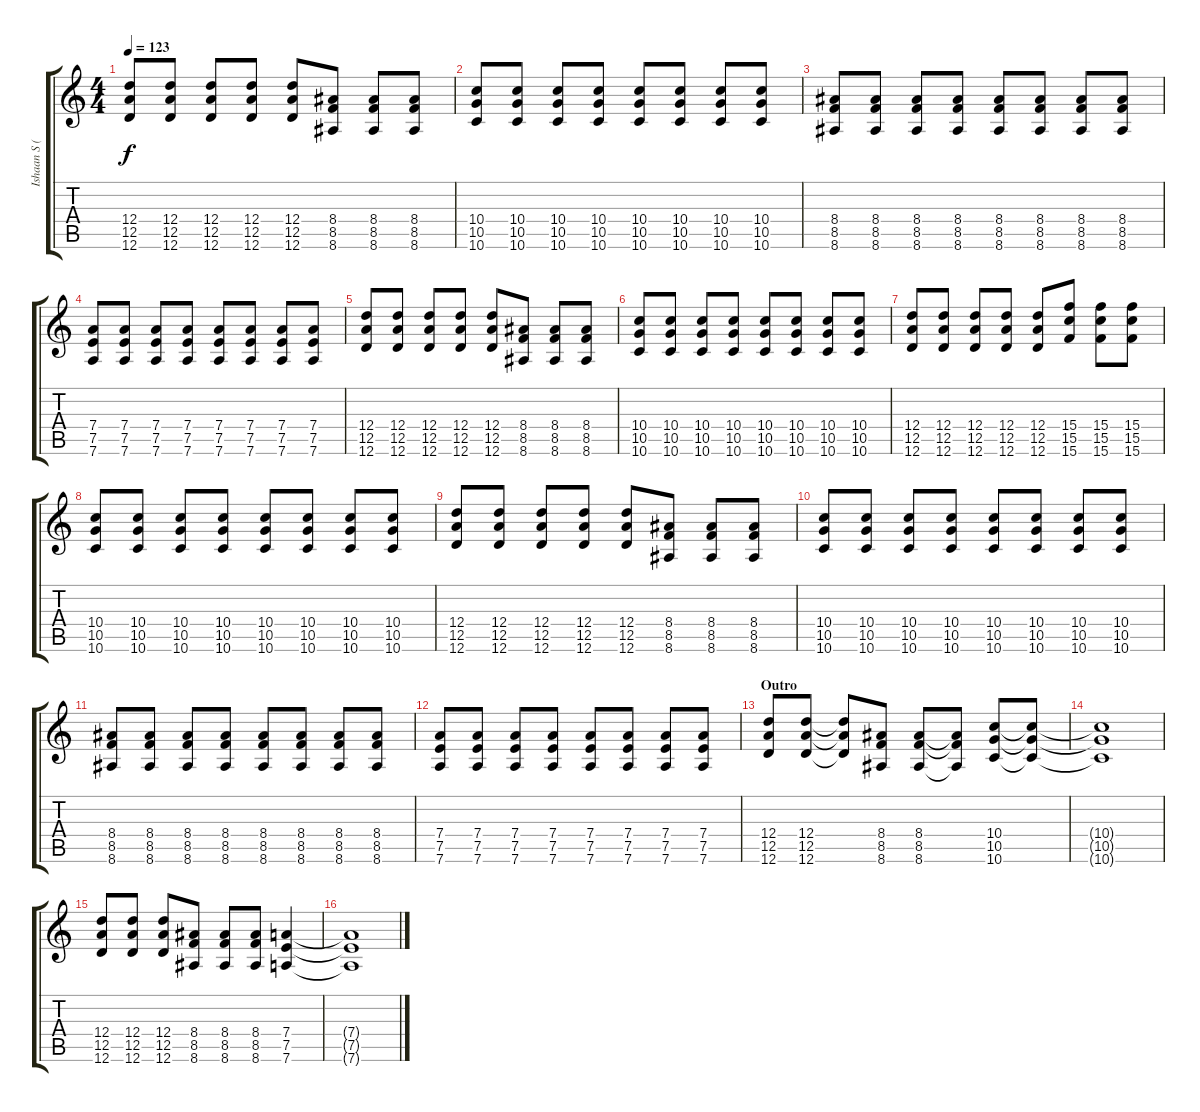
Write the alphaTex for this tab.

\track ("Ishaan S (R)" "Ishaan S (") {instrument distortionguitar}
\staff {score tabs}
\tuning (E4 B3 G3 D3 A2 D2) {hide}
\ts (4 4)
\tempo 123
\clef g2
\ks c
(12.4 12.5 12.6).8{dy f} (12.4 12.5 12.6).8 (12.4 12.5 12.6).8 (12.4 12.5 12.6).8 (12.4 12.5 12.6).8 (8.4 8.5 8.6).8 (8.4 8.5 8.6).8 (8.4 8.5 8.6).8 |
(10.4 10.5 10.6).8 (10.4 10.5 10.6).8 (10.4 10.5 10.6).8 (10.4 10.5 10.6).8 (10.4 10.5 10.6).8 (10.4 10.5 10.6).8 (10.4 10.5 10.6).8 (10.4 10.5 10.6).8 |
(8.4 8.5 8.6).8 (8.4 8.5 8.6).8 (8.4 8.5 8.6).8 (8.4 8.5 8.6).8 (8.4 8.5 8.6).8 (8.4 8.5 8.6).8 (8.4 8.5 8.6).8 (8.4 8.5 8.6).8 |
(7.4 7.5 7.6).8 (7.4 7.5 7.6).8 (7.4 7.5 7.6).8 (7.4 7.5 7.6).8 (7.4 7.5 7.6).8 (7.4 7.5 7.6).8 (7.4 7.5 7.6).8 (7.4 7.5 7.6).8 |
(12.4 12.5 12.6).8 (12.4 12.5 12.6).8 (12.4 12.5 12.6).8 (12.4 12.5 12.6).8 (12.4 12.5 12.6).8 (8.4 8.5 8.6).8 (8.4 8.5 8.6).8 (8.4 8.5 8.6).8 |
(10.4 10.5 10.6).8 (10.4 10.5 10.6).8 (10.4 10.5 10.6).8 (10.4 10.5 10.6).8 (10.4 10.5 10.6).8 (10.4 10.5 10.6).8 (10.4 10.5 10.6).8 (10.4 10.5 10.6).8 |
(12.4 12.5 12.6).8 (12.4 12.5 12.6).8 (12.4 12.5 12.6).8 (12.4 12.5 12.6).8 (12.4 12.5 12.6).8 (15.4 15.5 15.6).8 (15.4 15.5 15.6).8 (15.4 15.5 15.6).8 |
(10.4 10.5 10.6).8 (10.4 10.5 10.6).8 (10.4 10.5 10.6).8 (10.4 10.5 10.6).8 (10.4 10.5 10.6).8 (10.4 10.5 10.6).8 (10.4 10.5 10.6).8 (10.4 10.5 10.6).8 |
(12.4 12.5 12.6).8 (12.4 12.5 12.6).8 (12.4 12.5 12.6).8 (12.4 12.5 12.6).8 (12.4 12.5 12.6).8 (8.4 8.5 8.6).8 (8.4 8.5 8.6).8 (8.4 8.5 8.6).8 |
(10.4 10.5 10.6).8 (10.4 10.5 10.6).8 (10.4 10.5 10.6).8 (10.4 10.5 10.6).8 (10.4 10.5 10.6).8 (10.4 10.5 10.6).8 (10.4 10.5 10.6).8 (10.4 10.5 10.6).8 |
(8.4 8.5 8.6).8 (8.4 8.5 8.6).8 (8.4 8.5 8.6).8 (8.4 8.5 8.6).8 (8.4 8.5 8.6).8 (8.4 8.5 8.6).8 (8.4 8.5 8.6).8 (8.4 8.5 8.6).8 |
(7.4 7.5 7.6).8 (7.4 7.5 7.6).8 (7.4 7.5 7.6).8 (7.4 7.5 7.6).8 (7.4 7.5 7.6).8 (7.4 7.5 7.6).8 (7.4 7.5 7.6).8 (7.4 7.5 7.6).8 |
\section ("" "Outro")
(12.4 12.5 12.6).8 (12.4 12.5 12.6).8 (12.4{t} 12.5{t} 12.6{t}).8 (8.4 8.5 8.6).8 (8.4 8.5 8.6).8 (8.4{t} 8.5{t} 8.6{t}).8 (10.4 10.5 10.6).8 (10.4{t} 10.5{t} 10.6{t}).8 |
(10.4{t} 10.5{t} 10.6{t}).1 |
(12.4 12.5 12.6).8 (12.4 12.5 12.6).8 (12.4 12.5 12.6).8 (8.4 8.5 8.6).8 (8.4 8.5 8.6).8 (8.4 8.5 8.6).8 (7.4 7.5 7.6).4 |
(7.4{t} 7.5{t} 7.6{t}).1
